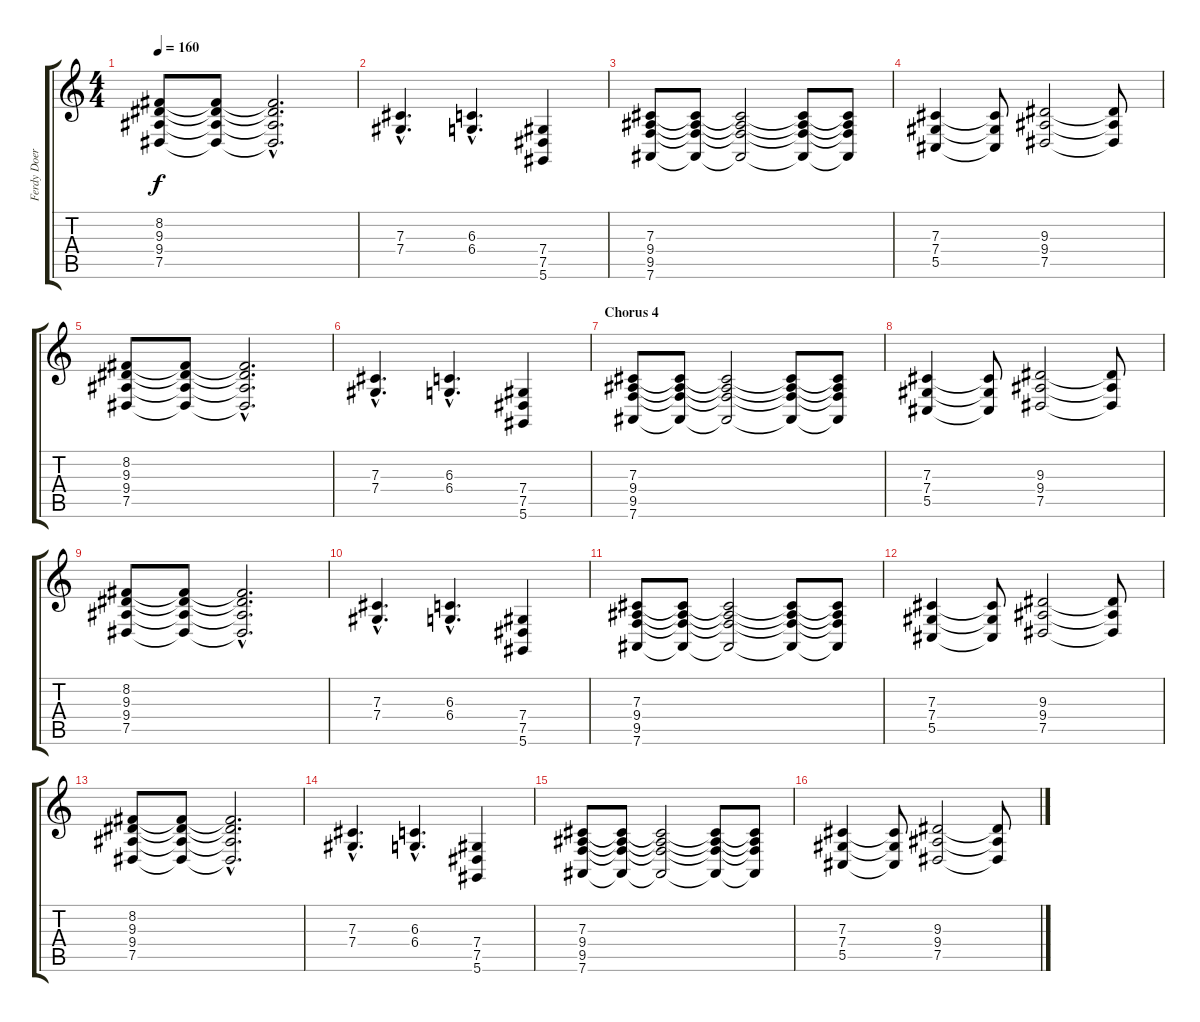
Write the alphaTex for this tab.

\track ("Ferdy Doernberg - Keyboards" "Ferdy Doer") {instrument stringensemble1}
\staff {score tabs}
\tuning (Eb4 Bb3 Gb3 Db3 Ab2 Eb2) {hide}
\ts (4 4)
\tempo 160
\clef g2
\ks c
(8.2 9.3 9.4 7.5).8{dy f} (8.2{t} 9.3{t} 9.4{t} 7.5{t}).8 (8.2{hac t} 9.3{hac t} 9.4{hac t} 7.5{hac t}).2{d} |
(7.3{hac} 7.4{hac}).4{d} (6.3{hac} 6.4{hac}).4{d} (7.4 7.5 5.6).4 |
(7.3 9.4 9.5 7.6).8 (7.3{t} 9.4{t} 9.5{t} 7.6{t}).8 (7.3{t} 9.4{t} 9.5{t} 7.6{t}).2 (7.3{t} 9.4{t} 9.5{t} 7.6{t}).8 (7.3{t} 9.4{t} 9.5{t} 7.6{t}).8 |
(7.3 7.4 5.5).4 (7.3{t} 7.4{t} 5.5{t}).8 (9.3 9.4 7.5).2 (9.3{t} 9.4{t} 7.5{t}).8 |
(8.2 9.3 9.4 7.5).8 (8.2{t} 9.3{t} 9.4{t} 7.5{t}).8 (8.2{hac t} 9.3{hac t} 9.4{hac t} 7.5{hac t}).2{d} |
(7.3{hac} 7.4{hac}).4{d} (6.3{hac} 6.4{hac}).4{d} (7.4 7.5 5.6).4 |
\section ("" "Chorus 4")
(7.3 9.4 9.5 7.6).8 (7.3{t} 9.4{t} 9.5{t} 7.6{t}).8 (7.3{t} 9.4{t} 9.5{t} 7.6{t}).2 (7.3{t} 9.4{t} 9.5{t} 7.6{t}).8 (7.3{t} 9.4{t} 9.5{t} 7.6{t}).8 |
(7.3 7.4 5.5).4 (7.3{t} 7.4{t} 5.5{t}).8 (9.3 9.4 7.5).2 (9.3{t} 9.4{t} 7.5{t}).8 |
(8.2 9.3 9.4 7.5).8 (8.2{t} 9.3{t} 9.4{t} 7.5{t}).8 (8.2{hac t} 9.3{hac t} 9.4{hac t} 7.5{hac t}).2{d} |
(7.3{hac} 7.4{hac}).4{d} (6.3{hac} 6.4{hac}).4{d} (7.4 7.5 5.6).4 |
(7.3 9.4 9.5 7.6).8 (7.3{t} 9.4{t} 9.5{t} 7.6{t}).8 (7.3{t} 9.4{t} 9.5{t} 7.6{t}).2 (7.3{t} 9.4{t} 9.5{t} 7.6{t}).8 (7.3{t} 9.4{t} 9.5{t} 7.6{t}).8 |
(7.3 7.4 5.5).4 (7.3{t} 7.4{t} 5.5{t}).8 (9.3 9.4 7.5).2 (9.3{t} 9.4{t} 7.5{t}).8 |
(8.2 9.3 9.4 7.5).8 (8.2{t} 9.3{t} 9.4{t} 7.5{t}).8 (8.2{hac t} 9.3{hac t} 9.4{hac t} 7.5{hac t}).2{d} |
(7.3{hac} 7.4{hac}).4{d} (6.3{hac} 6.4{hac}).4{d} (7.4 7.5 5.6).4 |
(7.3 9.4 9.5 7.6).8 (7.3{t} 9.4{t} 9.5{t} 7.6{t}).8 (7.3{t} 9.4{t} 9.5{t} 7.6{t}).2 (7.3{t} 9.4{t} 9.5{t} 7.6{t}).8 (7.3{t} 9.4{t} 9.5{t} 7.6{t}).8 |
(7.3 7.4 5.5).4 (7.3{t} 7.4{t} 5.5{t}).8 (9.3 9.4 7.5).2 (9.3{t} 9.4{t} 7.5{t}).8
